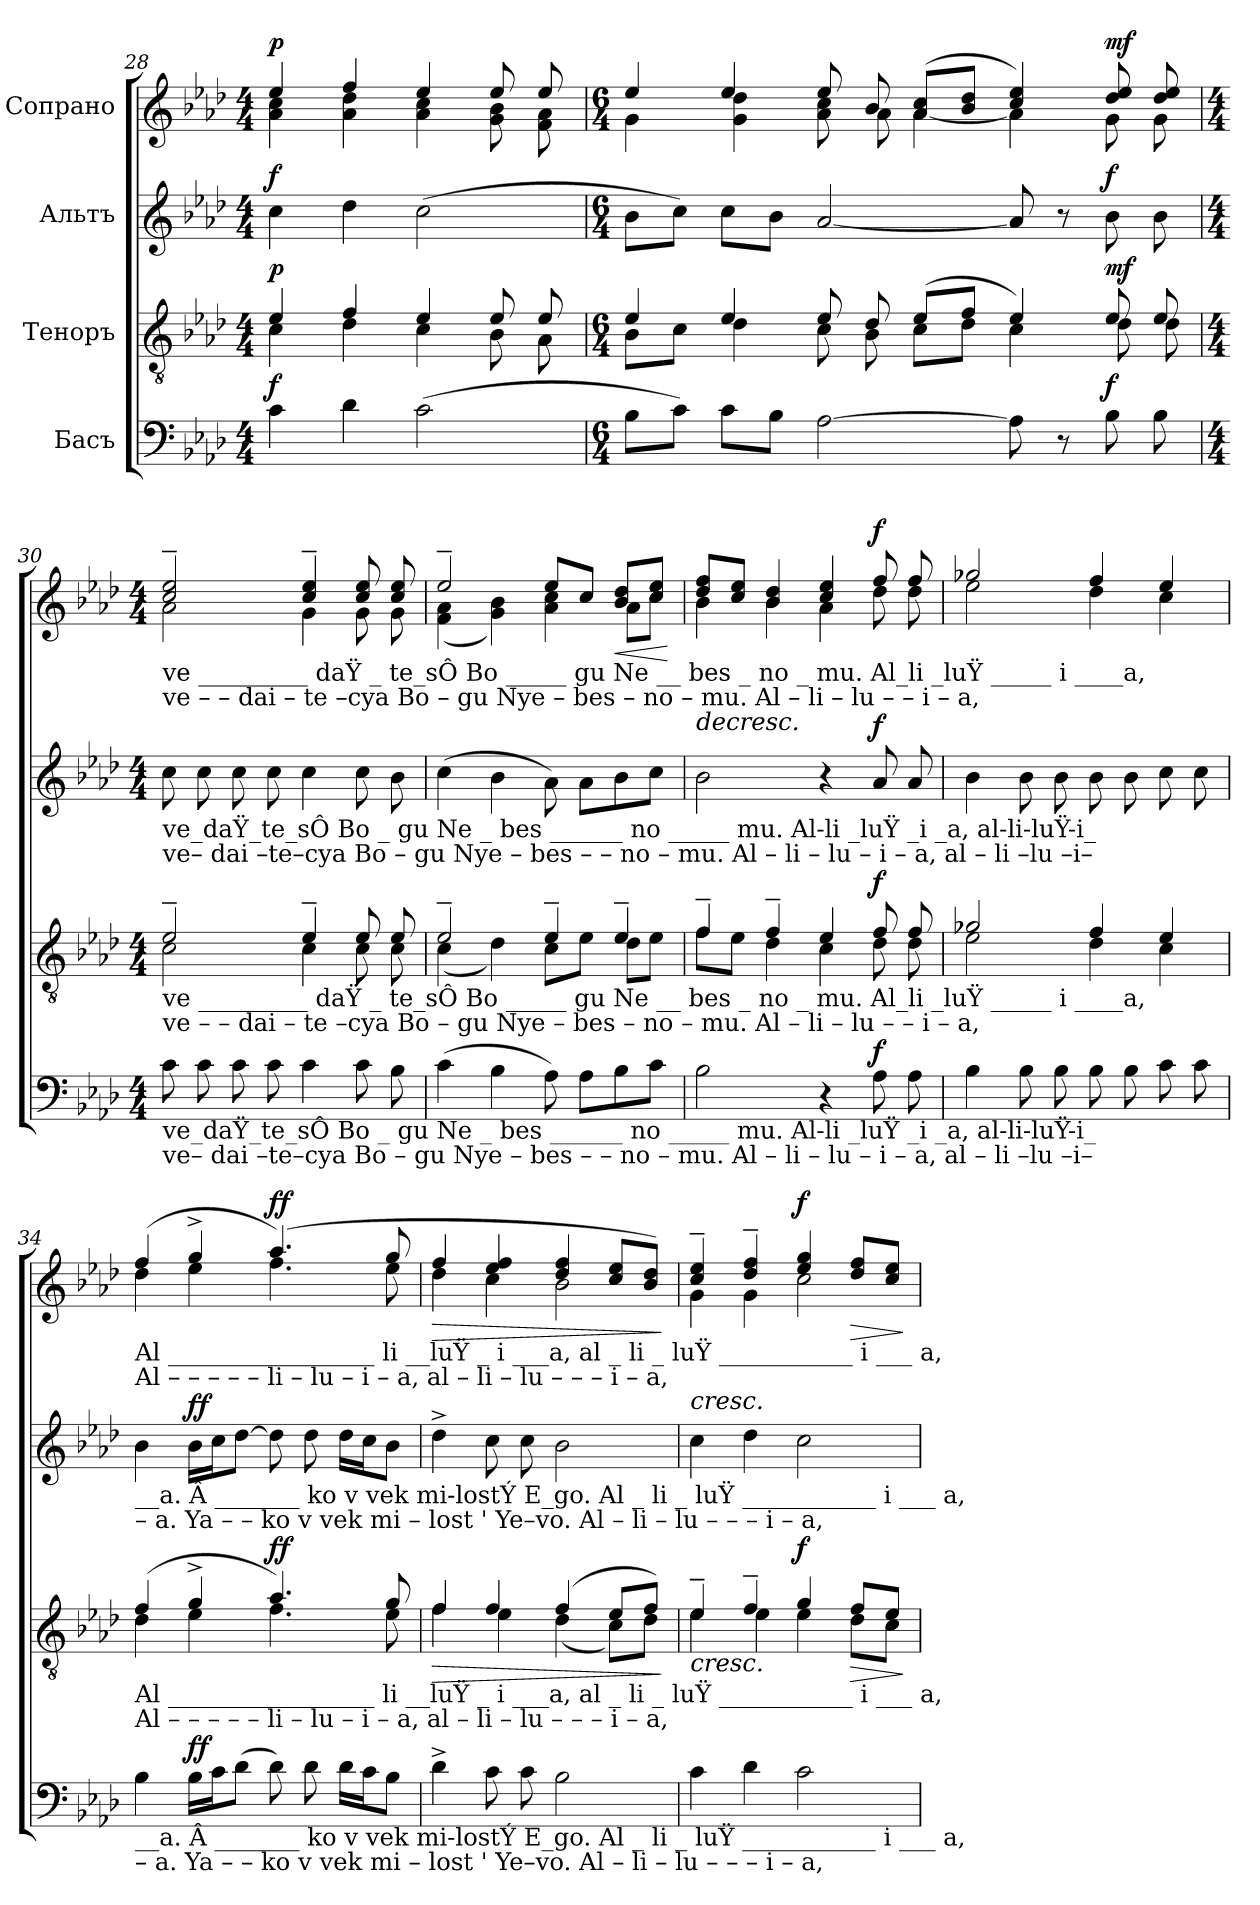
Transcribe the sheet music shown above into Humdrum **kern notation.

**kern	**dynam	**kern	**dynam	**kern	**dynam	**kern	**dynam
*part4	*part4	*part3	*part3	*part2	*part2	*part1	*part1
*staff4	*staff4	*staff3	*staff3	*staff2	*staff2	*staff1	*staff1
*I"Басъ	*	*I"Теноръ	*	*I"Альтъ	*	*I"Сопрано	*
*clefF4	*	*clefGv2	*	*clefG2	*	*clefG2	*
*k[b-e-a-d-]	*	*k[b-e-a-d-]	*	*k[b-e-a-d-]	*	*k[b-e-a-d-]	*
*M4/4	*	*M4/4	*	*M4/4	*	*M4/4	*
=28	=28	=28	=28	=28	=28	=28	=28
*	*	*^	*	*	*	*^	*
!	!LO:DY:a	!	!	!LO:DY:a	!	!LO:DY:a	!	!	!LO:DY:a
4c\	f	4e-/	4c\	p	4cc\	f	4ee-/	4a-\ 4cc\	p
4d-\	.	4f/	4d-\	.	4dd-\	.	4ff/	4a-\ 4dd-\	.
(2c\	.	4e-/	4c\	.	(2cc\	.	4ee-/	4a-\ 4cc\	.
.	.	8e-/	8B-\	.	.	.	8ee-/	8g\ 8b-\	.
.	.	8e-/	8A-\	.	.	.	8ee-/	8f\ 8a-\	.
=29	=29	=29	=29	=29	=29	=29	=29	=29	=29
*M6/4	*	*M6/4	*	*	*M6/4	*	*M6/4	*	*
8B-\L	.	4e-/	8B-\L	.	8b-\L	.	4ee-/	4g\	.
8c\J)	.	.	8c\J	.	8cc\J)	.	.	.	.
8c\L	.	4e-/	4d-\	.	8cc\L	.	4ee-/	4g\ 4dd-\	.
8B-\J	.	.	.	.	8b-\J	.	.	.	.
[2A-\	.	8e-/	8c\	.	[2a-/	.	8ee-/	8a-\ 8cc\	.
.	.	8d-/	8B-\	.	.	.	8b-/	8a-\	.
.	.	(8e-/L	8c\L	.	.	.	(8a-/ 8cc/L	[4a-\	.
.	.	8f/J	8d-\J	.	.	.	8b-/ 8dd-/J	.	.
8A-\]	.	4e-/)	4c\	.	8a-/]	.	4cc/ 4ee-/)	4a-\]	.
8r	.	.	.	.	8r	.	.	.	.
!	!LO:DY:a	!	!	!LO:DY:a	!	!LO:DY:a	!	!	!LO:DY:a
8B-\	f	8e-/	8d-\	mf	8b-\	f	8dd-/ 8ee-/	8g\	mf
8B-\	.	8e-/	8d-\	.	8b-\	.	8dd-/ 8ee-/	8g\	.
!!LO:LB:g=z	!!
=30	=30	=30	=30	=30	=30	=30	=30	=30	=30
*M4/4	*	*M4/4	*	*	*M4/4	*	*M4/4	*	*
!	!	!	!	!	!	!	!LO:TX:b:t=ve _________ daŸ _ te_sÔ   Bo _____ gu     Ne __ bes _ no _ mu. Al_li _luŸ _____ i ____a,	!	!
!	!	!	!	!	!	!	!LO:TX:b:t=ve      –      –         dai  –  te –cya   Bo      –       gu        Nye  –  bes  –  no – mu.  Al – li  –  lu      –      –   i      –    a,	!	!
!	!	!	!	!	!LO:TX:b:t=ve_daŸ_te_sÔ Bo _ gu  Ne _ bes ______ no _____ mu.                   Al-li _luŸ _i _a, al-li-luŸ-i_	!	!	!	!
!	!	!	!	!	!LO:TX:b:t=ve– dai –te–cya Bo –  gu  Nye  – bes    –     –    no      –       mu.                          Al – li   –  lu –   i  – a, al – li –lu –i–	!	!	!	!
!	!	!LO:TX:b:t=ve _________ daŸ _ te_sÔ   Bo _____ gu     Ne __ bes _ no _ mu. Al_li _luŸ _____ i ____a,	!	!	!	!	!	!	!
!	!	!LO:TX:b:t=ve      –      –         dai  –  te –cya   Bo      –       gu        Nye  –  bes  –  no – mu.  Al – li  –  lu      –      –   i      –    a,	!	!	!	!	!	!	!
!LO:TX:b:t=ve_daŸ_te_sÔ Bo _ gu  Ne _ bes ______ no _____ mu.                   Al-li _luŸ _i _a, al-li-luŸ-i_	!	!	!	!	!	!	!	!	!
!LO:TX:b:t=ve– dai –te–cya Bo –  gu  Nye  – bes    –     –    no      –       mu.                          Al – li   –  lu –   i  – a, al – li –lu –i–	!	!	!	!	!	!	!	!	!
8c\	.	2e-~/	2c\	.	8cc\	.	2cc/~ 2ee-/~	2a-\	.
8c\	.	.	.	.	8cc\	.	.	.	.
8c\	.	.	.	.	8cc\	.	.	.	.
8c\	.	.	.	.	8cc\	.	.	.	.
4c\	.	4e-~/	4c\	.	4cc\	.	4cc/~ 4ee-/~	4g\	.
8c\	.	8e-/	8c\	.	8cc\	.	8cc/ 8ee-/	8g\	.
8B-\	.	8e-/	8c\	.	8b-\	.	8cc/ 8ee-/	8g\	.
=31	=31	=31	=31	=31	=31	=31	=31	=31	=31
(4c\	.	2e-~/	(4c\	.	(4cc\	.	2ee-~/	(4f\ 4a-\	.
4B-\	.	.	4d-\)	.	4b-\	.	.	4g\ 4b-\)	.
8A-\)	.	4e-~/	8c\L	.	8a-\)	.	8ee-/L	4a-\ 4cc\	.
8A-\L	.	.	8e-\J	.	8a-\L	.	8cc/J	.	.
!	!	!	!	!	!	!	!	!	!LO:HP:b
8B-\	.	4e-~/	8d-\L	.	8b-\	.	8b-/ 8dd-/L	8a-\L	<
8c\J	.	.	8e-\J	.	8cc\J	.	8cc/ 8ee-/J	8cc\J	.
*	*	*v	*v	*	*	*	*v	*v	*
.	.	.	.	.	.	.	[
=32	=32	=32	=32	=32	=32	=32	=32
*	*	*^	*	*	*	*	*
!	!	!	!	!	!	!	!	!LO:HP:b
*	*	*	*	*	*	*	*^	*
2B-\	.	4f~/	8f\L	.	2b-\	.	8dd-/ 8ff/L	4b-\	>
.	.	.	8e-\J	.	.	.	8cc/ 8ee-/J	.	.
.	.	4f~/	4d-\	.	.	.	4b-/ 4dd-/	4b-\	.
4r	.	4e-/	4c\	.	4r	.	4cc/ 4ee-/	4a-\	.
!	!LO:DY:a	!	!	!LO:DY:a	!	!LO:DY:a	!	!	!LO:DY:a
8A-\	f	8f/	8d-\	f	8a-/	f	8ff/	8dd-\	f
8A-\	.	8f/	8d-\	.	8a-/	.	8ff/	8dd-\	.
*	*	*v	*v	*	*	*	*v	*v	*
.	.	.	.	.	.	.	]
=33	=33	=33	=33	=33	=33	=33	=33
*	*	*^	*	*	*	*^	*
4B-\	.	2g-X/	2e-\	.	4b-\	.	2gg-X/	2ee-\	.
8B-\	.	.	.	.	8b-\	.	.	.	.
8B-\	.	.	.	.	8b-\	.	.	.	.
8B-\	.	4f/	4d-\	.	8b-\	.	4ff/	4dd-\	.
8B-\	.	.	.	.	8b-\	.	.	.	.
8c\	.	4e-/	4c\	.	8cc\	.	4ee-/	4cc\	.
8c\	.	.	.	.	8cc\	.	.	.	.
!!LO:PB:g=z	!!
=34	=34	=34	=34	=34	=34	=34	=34	=34	=34
!	!	!	!	!	!	!	!LO:TX:b:t=Al _________________ li __luŸ _ i ___a,                al _ li _ luŸ ___________ i ___ a,	!	!
!	!	!	!	!	!	!	!LO:TX:b:t=Al       –      –      –       –      –      li   –   lu    –   i    –    a,                      al  –  li   –   lu      –      –      –          i     –    a,	!	!
!	!	!	!	!	!LO:TX:b:t=__a.     Â _______  ko   v  vek    mi-lostÝ E_go.           Al _ li _ luŸ ___________ i ___ a,	!	!	!	!
!	!	!	!	!	!LO:TX:b:t=–   a.      Ya      –      –     ko    v  vek      mi – lost '  Ye–vo.              Al   –   li   –  lu      –      –      –          i     –    a,	!	!	!	!
!	!	!LO:TX:b:t=Al _________________ li __luŸ _ i ___a,                al _ li _ luŸ ___________ i ___ a,	!	!	!	!	!	!	!
!	!	!LO:TX:b:t=Al       –      –      –       –      –      li   –   lu    –   i    –    a,                      al  –  li   –   lu      –      –      –          i     –    a,	!	!	!	!	!	!	!
!LO:TX:b:t=__a.     Â _______  ko   v  vek    mi-lostÝ E_go.           Al _ li _ luŸ ___________ i ___ a,	!	!	!	!	!	!	!	!	!
!LO:TX:b:t=–   a.      Ya      –      –     ko    v  vek      mi – lost '  Ye–vo.              Al   –   li   –  lu      –      –      –          i     –    a,	!	!	!	!	!	!	!	!	!
4B-\	.	(4f/	4d-\	.	4b-\	.	(4ff/	(4dd-\	.
!	!LO:DY:a	!	!	!	!	!LO:DY:a	!	!	!
16B-\LL	ff	4g^/	4e-\	.	16b-\LL	ff	4gg^/	4ee-\	.
16c\J	.	.	.	.	16cc\J	.	.	.	.
(8d-\J	.	.	.	.	[8dd-\J	.	.	.	.
!	!	!	!	!LO:DY:a	!	!	!	!	!LO:DY:a
8d-\)	.	4.a-/)	4.f\	ff	8dd-\]	.	(4.aa-/)	4.ff\	ff
8d-\	.	.	.	.	8dd-\	.	.	.	.
16d-\LL	.	.	.	.	16dd-\LL	.	.	.	.
16c\J	.	.	.	.	16cc\J	.	.	.	.
8B-\J	.	8g/	8e-\	.	8b-\J	.	8gg/	8ee-\	.
=35	=35	=35	=35	=35	=35	=35	=35	=35	=35
!	!	!	!	!LO:HP:b	!	!	!	!	!LO:HP:b
4d-^\	.	4f/	4f\	>	4dd-^\	.	4ff/	4dd-\	>
8c\	.	4f/	4e-\	.	8cc\	.	4ee-/ 4ff/	4cc\	.
8c\	.	.	.	.	8cc\	.	.	.	.
2B-\	.	(4f/	(4d-\	.	2b-\	.	4dd-/ 4ff/	2b-\	.
.	.	8e-/L	8c\L)	.	.	.	8cc/ 8ee-/L	.	.
.	.	8f/J)	8d-\J	.	.	.	(8b-/ 8dd-/J)	.	.
*	*	*v	*v	*	*	*	*v	*v	*
.	.	.	]	.	.	.	]
=36	=36	=36	=36	=36	=36	=36	=36
!	!	!	!LO:HP:b	!	!	!	!LO:HP:b
*	*	*^	*	*	*	*^	*
4c\	.	4e-~/	4e-\	<	4cc\	.	4cc/~ 4ee-/~	4g\	<
4d-\	.	4f~/	4e-\	.	4dd-\	.	4dd-/~ 4ff/~	4g\	.
!	!	!	!	!LO:DY:a	!	!	!	!	!LO:DY:a
2c\	.	4g/	4e-\	f	2cc\	.	4ee-/ 4gg/	2cc\	f
!	!	!	!	!LO:HP:b	!	!	!	!	!LO:HP:b
.	.	8f/L	8d-\L	>	.	.	8dd-/ 8ff/L	.	>
.	.	8e-/J	8c\J	.	.	.	8cc/ 8ee-/J	.	.
*	*	*v	*v	*	*	*	*v	*v	*
.	.	.	[ ]	.	.	.	[ ]
=	=	=	=	=	=	=	=
*-	*-	*-	*-	*-	*-	*-	*-
